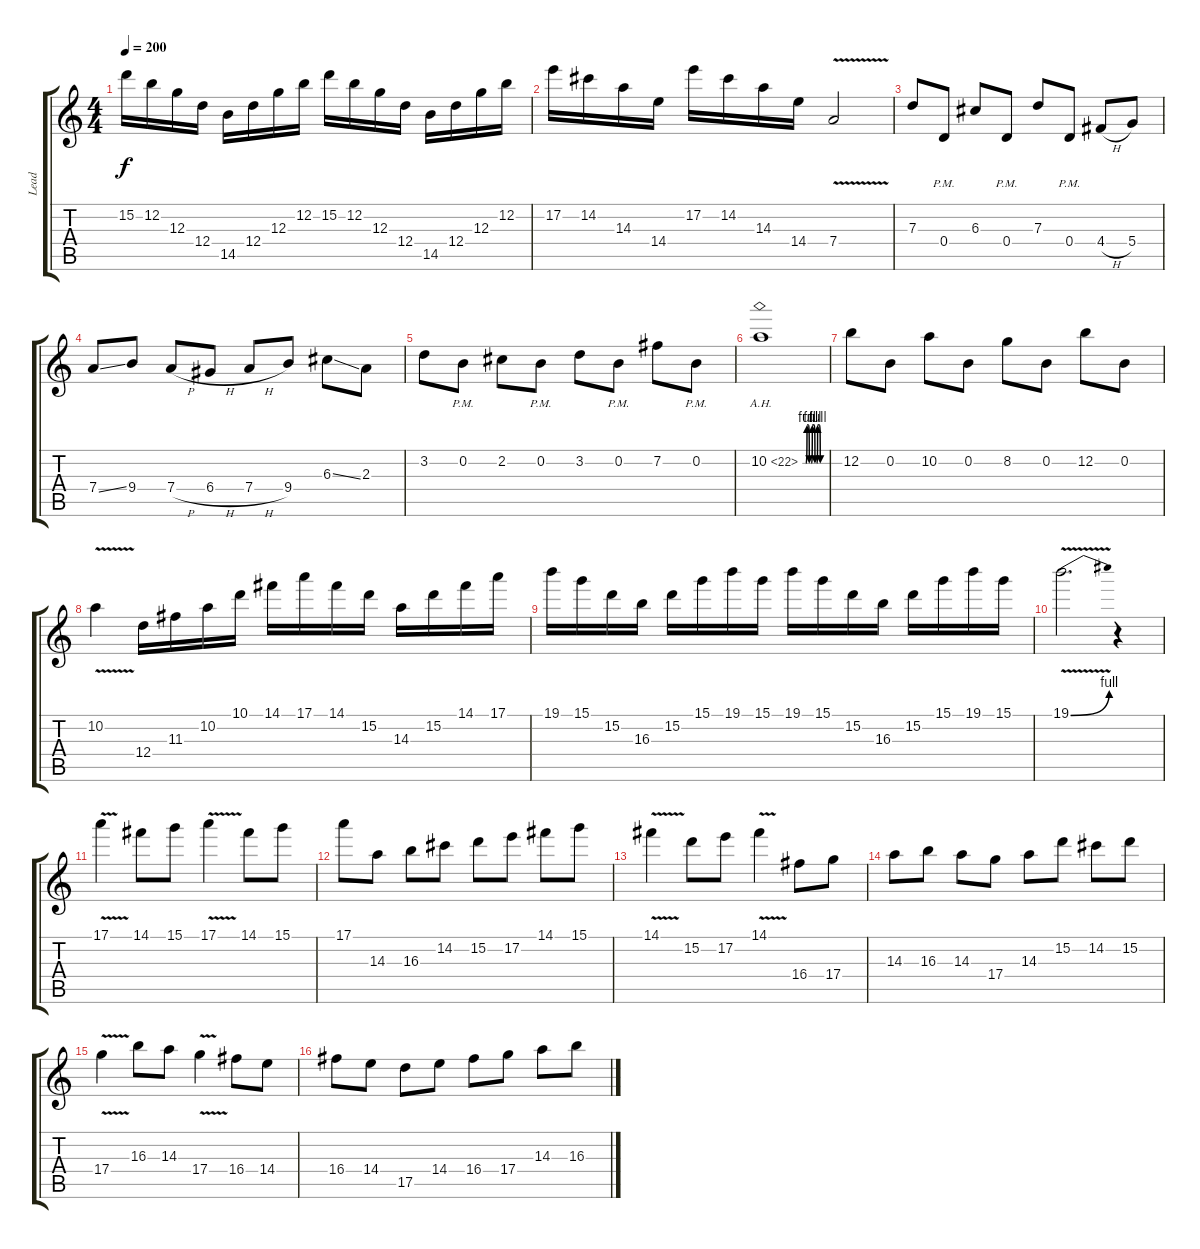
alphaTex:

\track ("Lead" "Lead") {instrument distortionguitar}
\staff {score tabs}
\tuning (E4 B3 G3 D3 A2 E2) {hide}
\ts (4 4)
\tempo 200
\clef g2
\ks c
15.2.16{dy f} 12.2.16 12.3.16 12.4.16 14.5.16 12.4.16 12.3.16 12.2.16 15.2.16 12.2.16 12.3.16 12.4.16 14.5.16 12.4.16 12.3.16 12.2.16 |
17.2.16 14.2.16 14.3.16 14.4.16 17.2.16 14.2.16 14.3.16 14.4.16 7.4{v}.2 |
7.3.8 0.4{pm}.8 6.3.8 0.4{pm}.8 7.3.8 0.4{pm}.8 4.4{h}.8 5.4.8 |
7.4{ss}.8 9.4.8 7.4{h}.8 6.4{h}.8 7.4{h}.8 9.4.8 6.3{ss}.8 2.3.8 |
3.2.8 0.2{pm}.8 2.2.8 0.2{pm}.8 3.2.8 0.2{pm}.8 7.2.8 0.2{pm}.8 |
10.2{be (custom 0 0 8 0 11 4 15 4 17 0 23 0 25 4 30 4 32 0 37 0 39 4 44 4 46 0 60 0) ah 12}.1 |
12.2.8 0.2.8 10.2.8 0.2.8 8.2.8 0.2.8 12.2.8 0.2.8 |
10.2{v}.4 12.4.16 11.3.16 10.2.16 10.1.16 14.1.16 17.1.16 14.1.16 15.2.16 14.3.16 15.2.16 14.1.16 17.1.16 |
19.1.16 15.1.16 15.2.16 16.3.16 15.2.16 15.1.16 19.1.16 15.1.16 19.1.16 15.1.16 15.2.16 16.3.16 15.2.16 15.1.16 19.1.16 15.1.16 |
19.1{be (bend 0 0 60 4) v}.2{d} r.4 |
17.1{v}.4 14.1.8 15.1.8 17.1{v}.4 14.1.8 15.1.8 |
17.1.8 14.3.8 16.3.8 14.2.8 15.2.8 17.2.8 14.1.8 15.1.8 |
14.1{v}.4 15.2.8 17.2.8 14.1{v}.4 16.4.8 17.4.8 |
14.3.8 16.3.8 14.3.8 17.4.8 14.3.8 15.2.8 14.2.8 15.2.8 |
17.4{v}.4 16.3.8 14.3.8 17.4{v}.4 16.4.8 14.4.8 |
16.4.8 14.4.8 17.5.8 14.4.8 16.4.8 17.4.8 14.3.8 16.3.8
